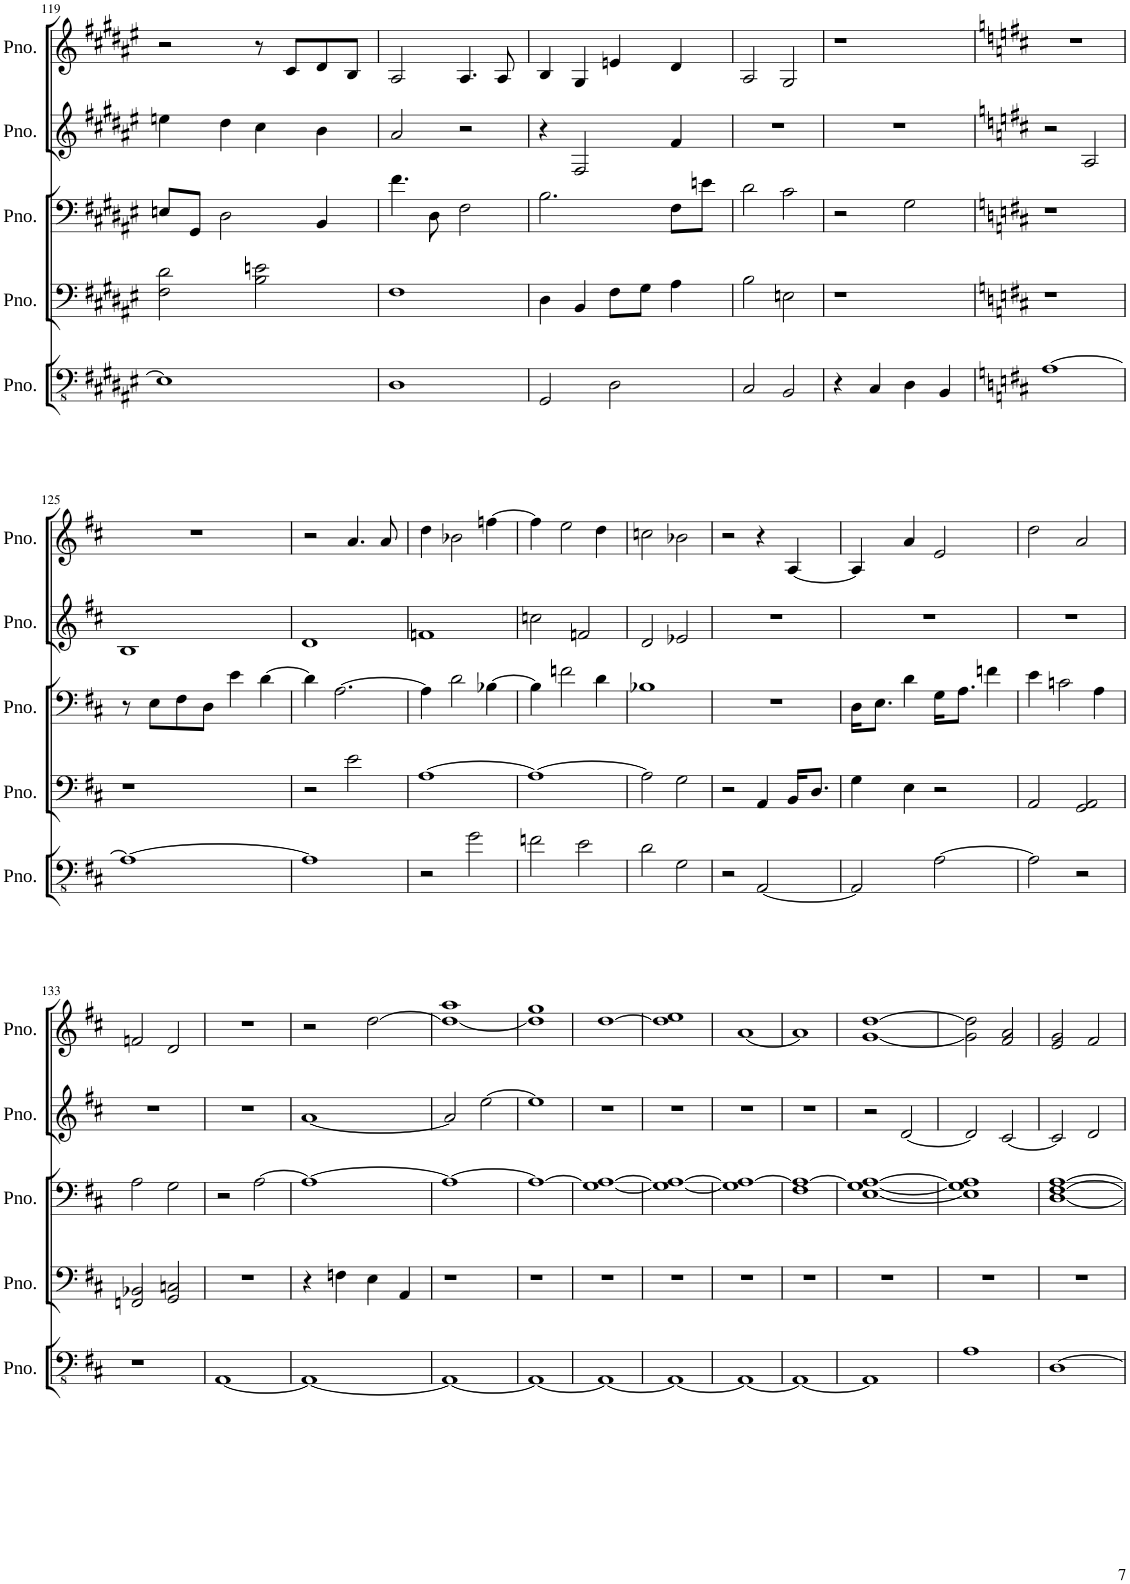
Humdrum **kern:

**kern	**kern	**kern	**kern	**kern
*part5	*part4	*part3	*part2	*part1
*staff5	*staff4	*staff3	*staff2	*staff1
*I"Piano	*I"Piano	*I"Piano	*I"Piano	*I"Piano
*I'Pno.	*I'Pno.	*I'Pno.	*I'Pno.	*I'Pno.
!!LO:PB:g=z
*clefFv4	*clefF4	*clefF4	*clefG2	*clefG2
*k[f#c#g#d#a#e#]	*k[f#c#g#d#a#e#]	*k[f#c#g#d#a#e#]	*k[f#c#g#d#a#e#]	*k[f#c#g#d#a#e#]
*M2/2	*M2/2	*M2/2	*M2/2	*M2/2
=119	=119	=119	=119	=119
1EE]	2F#\ 2d#\	8En/L	4een\	2r
.	.	8GG#/J	.	.
.	.	2D#\	4dd#\	.
.	2B\ 2en\	.	4cc#\	8r
.	.	.	.	8c#/L
.	.	4BB/	4b\	8d#/
.	.	.	.	8B/J
=120	=120	=120	=120	=120
1DD#	1F#	4.f#\	2a#/	2A#/
.	.	8D#\	.	.
.	.	2F#\	2r	4.A#/
.	.	.	.	8A#/
=121	=121	=121	=121	=121
2GGG#/	4D#\	2.B\	4r	4B/
.	4BB/	.	2F#/	4G#/
2DD#\	8F#\L	.	.	4en/
.	8G#\J	.	.	.
.	4A#\	8F#\L	4f#/	4d#/
.	.	8en\J	.	.
=122	=122	=122	=122	=122
2CC#/	2B\	2d#\	1r	2A#/
2BBB/	2En\	2c#\	.	2G#/
=123	=123	=123	=123	=123
4r	1r	2r	1r	1r
4CC#/	.	.	.	.
4DD#\	.	2G#\	.	.
4BBB/	.	.	.	.
=124	=124	=124	=124	=124
*k[f#c#]	*k[f#c#]	*k[f#c#]	*k[f#c#]	*k[f#c#]
[1AA	1r	1r	2r	1r
.	.	.	2A/	.
!!LO:LB:g=z
=125	=125	=125	=125	=125
1AA_	1r	8r	1B	1r
.	.	8E\L	.	.
.	.	8F#\	.	.
.	.	8D\J	.	.
.	.	4e\	.	.
.	.	[4d\	.	.
=126	=126	=126	=126	=126
1AA]	2r	4d\]	1d	2r
.	.	[2.A\	.	.
.	2e\	.	.	4.a/
.	.	.	.	8a/
=127	=127	=127	=127	=127
2r	[1A	4A\]	1fn	4dd\
.	.	2d\	.	2b-X\
2G\	.	.	.	.
.	.	[4B-X\	.	[4ffn\
=128	=128	=128	=128	=128
2Fn\	1A_	4B-\]	2ccn\	4ff\]
.	.	2fn\	.	2ee\
2E\	.	.	2fn/	.
.	.	4d\	.	4dd\
=129	=129	=129	=129	=129
2D\	2A\]	1B-X	2d/	2ccn\
2GG\	2G\	.	2e-X/	2b-X\
=130	=130	=130	=130	=130
2r	2r	1r	1r	2r
[2AAA/	4AA/	.	.	4r
.	16BB/KL	.	.	[4A/
.	8.D/J	.	.	.
=131	=131	=131	=131	=131
2AAA/]	4G\	16D\KL	1r	4A/]
.	.	8.E\J	.	.
.	4E\	4d\	.	4a/
[2AA\	2r	16G\KL	.	2e/
.	.	8.A\J	.	.
.	.	4fn\	.	.
=132	=132	=132	=132	=132
2AA\]	2AA/	4e\	1r	2dd\
.	.	2cn\	.	.
2r	2GG/ 2AA/	.	.	2a/
.	.	4A\	.	.
!!LO:LB:g=z
=133	=133	=133	=133	=133
1r	2FFn/ 2BB-X/	2A\	1r	2fn/
.	2GG/ 2Cn/	2G\	.	2d/
=134	=134	=134	=134	=134
[1AAA	1r	2r	1r	1r
.	.	[2A\	.	.
=135	=135	=135	=135	=135
1AAA_	4r	1A_	[1a	2r
.	4Fn\	.	.	.
.	4E\	.	.	[2dd\
.	4AA/	.	.	.
=136	=136	=136	=136	=136
1AAA_	1r	1A_	2a/]	1dd_ 1aa
.	.	.	[2ee\	.
=137	=137	=137	=137	=137
1AAA_	1r	1A_	1ee]	1dd] 1gg
=138	=138	=138	=138	=138
1AAA_	1r	[1G 1A_	1r	[1dd
=139	=139	=139	=139	=139
1AAA_	1r	1G_ 1A_	1r	1dd] 1ee
=140	=140	=140	=140	=140
1AAA_	1r	1G] 1A_	1r	[1a
=141	=141	=141	=141	=141
1AAA_	1r	1F# 1A_	1r	1a]
=142	=142	=142	=142	=142
1AAA]	1r	[1E [1G 1A_	2r	[1g [1dd
.	.	.	[2d/	.
=143	=143	=143	=143	=143
1AA	1r	1E] 1G] 1A]	2d/]	2g\] 2dd\]
.	.	.	[2c#/	2f#/ 2a/
=144	=144	=144	=144	=144
[1DD	1r	[1D [1F# [1A	2c#/]	2e/ 2g/
.	.	.	2d/	2f#/
=	=	=	=	=
*-	*-	*-	*-	*-
